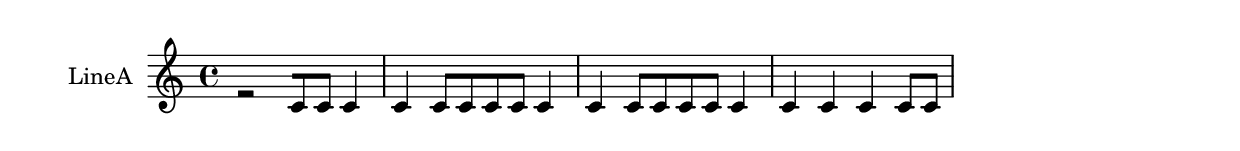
% 2017-09-19 23:49

\version "2.19.54"
\language "english"

\header {}

\layout {}

\paper {}

\score {
    \new Score <<
        \context Staff = "LineA" \with {
            \consists Horizontal_bracket_engraver
        } {
            \set Staff.instrumentName = \markup { LineA }
            \set Staff.shortInstrumentName = \markup { LineA }
            {
                \accidentalStyle modern-cautionary
                r2 [
                c'8
                c'8 ]
                c'4
                c'4
                c'8 [
                c'8
                c'8
                c'8 ]
                c'4
                c'4
                c'8 [
                c'8
                c'8
                c'8 ]
                c'4
                c'4
                c'4
                c'4
                c'8 [
                c'8 ]
            }
        }
    >>
}